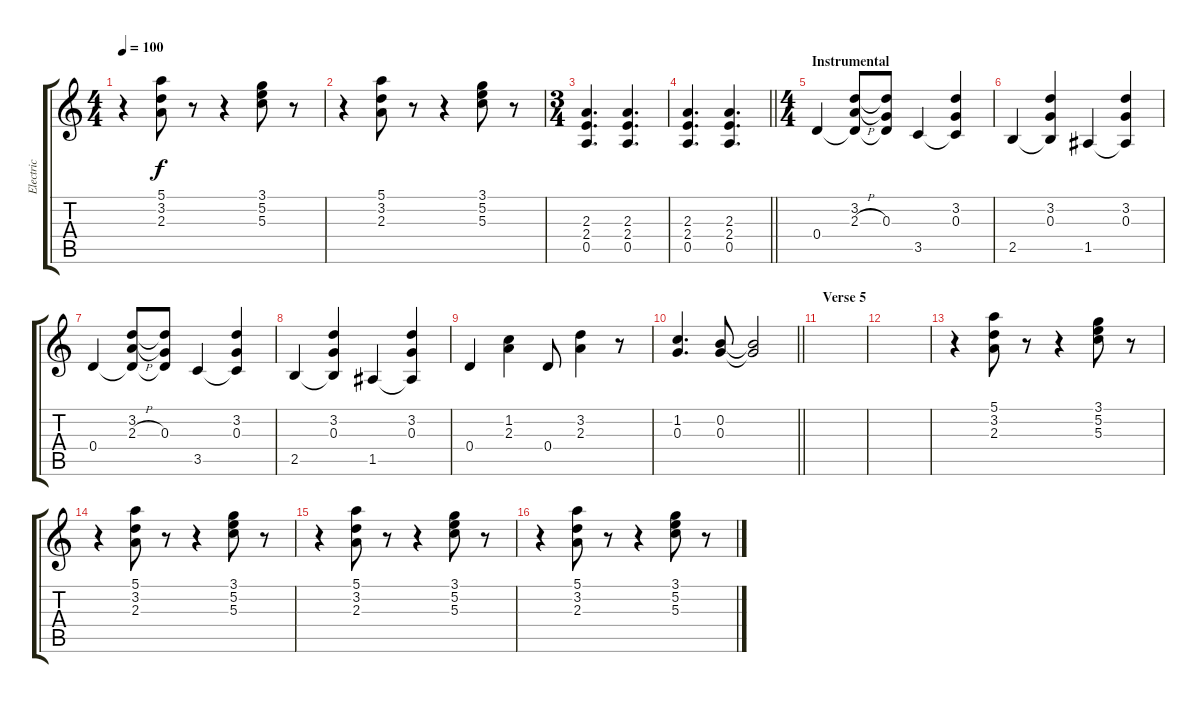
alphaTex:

\track ("Electric" "Electric") {instrument overdrivenguitar}
\staff {score tabs}
\tuning (E4 B3 G3 D3 A2 E2) {hide}
\ts (4 4)
\tempo 100
\clef g2
\ks c
r.4{dy f} (5.1 3.2 2.3).8 r.8 r.4 (3.1 5.2 5.3).8 r.8 |
r.4 (5.1 3.2 2.3).8 r.8 r.4 (3.1 5.2 5.3).8 r.8 |
\ts (3 4)
(2.3 2.4 0.5).4{d} (2.3 2.4 0.5).4{d} |
\barLineRight lightlight
(2.3 2.4 0.5).4{d} (2.3 2.4 0.5).4{d} |
\ts (4 4)
\section ("" "Instrumental")
0.4.4 (3.2 2.3{h} 0.4{t}).8 (3.2{t} 0.3 0.4{t}).8 3.5.4 (3.2 0.3 3.5{t}).4 |
2.5.4 (3.2 0.3 2.5{t}).4 1.5.4 (3.2 0.3 1.5{t}).4 |
0.4.4 (3.2 2.3{h} 0.4{t}).8 (3.2{t} 0.3 0.4{t}).8 3.5.4 (3.2 0.3 3.5{t}).4 |
2.5.4 (3.2 0.3 2.5{t}).4 1.5.4 (3.2 0.3 1.5{t}).4 |
0.4.4 (1.2 2.3).4 0.4.8 (3.2 2.3).4 r.8 |
\barLineRight lightlight
(1.2 0.3).4{d} (0.2 0.3).8 (0.2{t} 0.3{t}).2 |
\section ("" "Verse 5")
|
|
r.4 (5.1 3.2 2.3).8 r.8 r.4 (3.1 5.2 5.3).8 r.8 |
r.4 (5.1 3.2 2.3).8 r.8 r.4 (3.1 5.2 5.3).8 r.8 |
r.4 (5.1 3.2 2.3).8 r.8 r.4 (3.1 5.2 5.3).8 r.8 |
r.4 (5.1 3.2 2.3).8 r.8 r.4 (3.1 5.2 5.3).8 r.8
